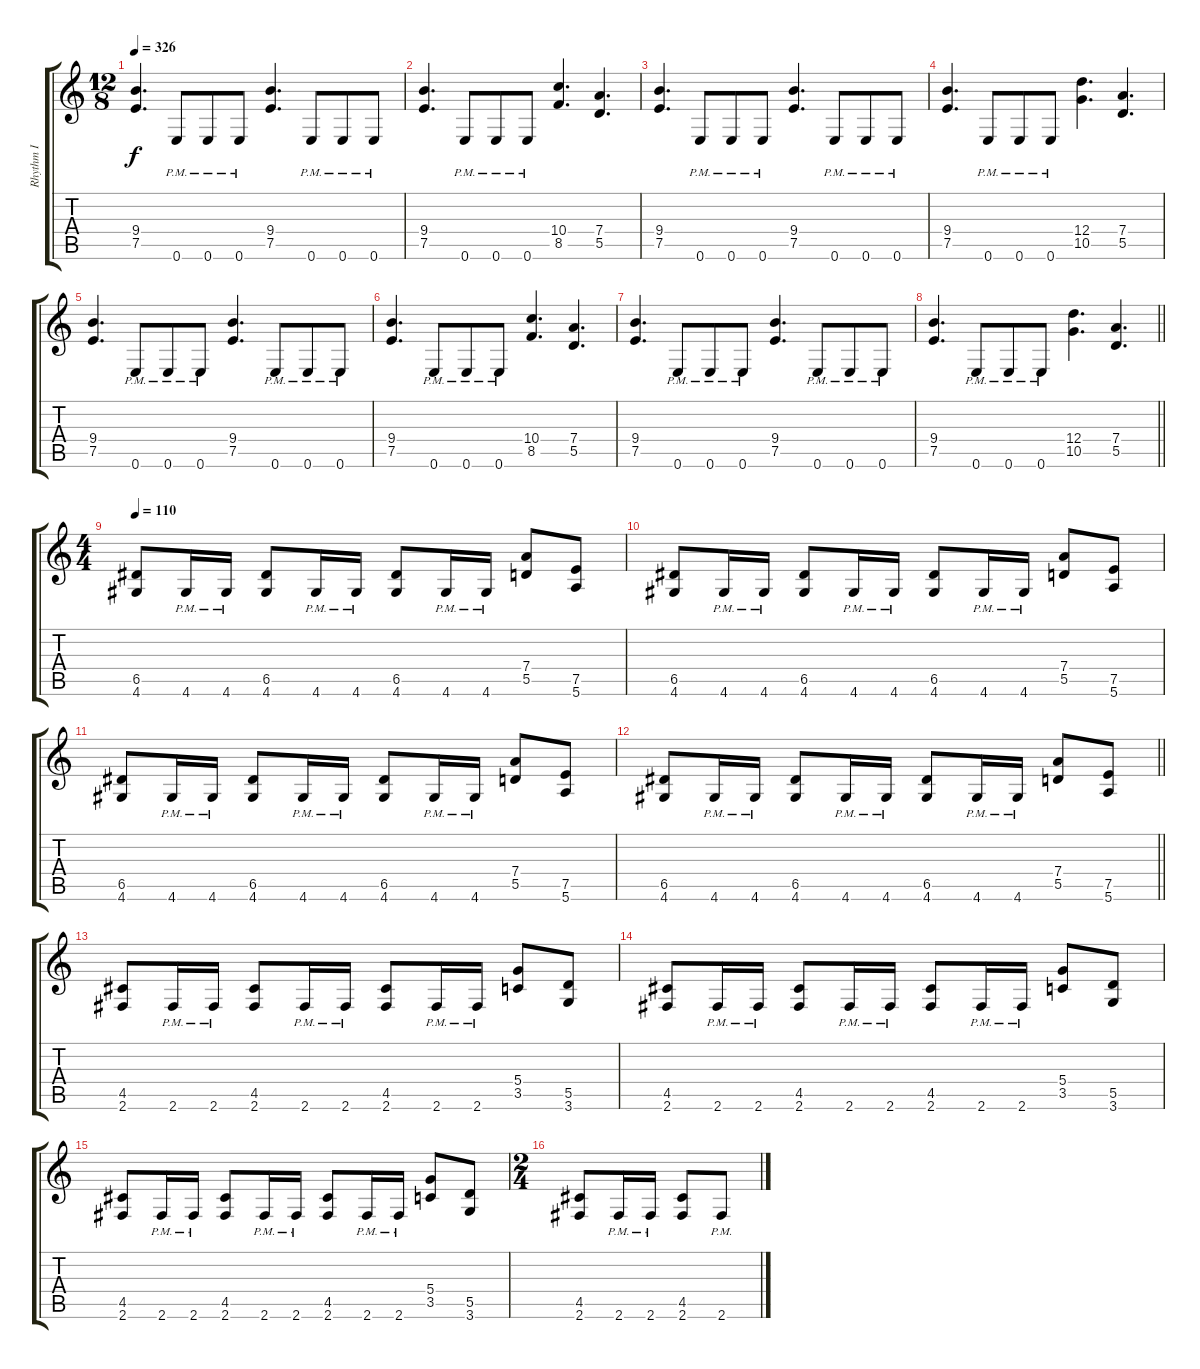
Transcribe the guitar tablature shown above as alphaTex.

\track ("Rhythm I" "Rhythm I") {instrument distortionguitar}
\staff {score tabs}
\tuning (E4 B3 G3 D3 A2 E2) {hide}
\ts (12 8)
\tempo 326
\clef g2
\ks c
(9.4 7.5).4{d dy f} 0.6{pm}.8 0.6{pm}.8 0.6{pm}.8 (9.4 7.5).4{d} 0.6{pm}.8 0.6{pm}.8 0.6{pm}.8 |
(9.4 7.5).4{d} 0.6{pm}.8 0.6{pm}.8 0.6{pm}.8 (10.4 8.5).4{d} (7.4 5.5).4{d} |
(9.4 7.5).4{d} 0.6{pm}.8 0.6{pm}.8 0.6{pm}.8 (9.4 7.5).4{d} 0.6{pm}.8 0.6{pm}.8 0.6{pm}.8 |
(9.4 7.5).4{d} 0.6{pm}.8 0.6{pm}.8 0.6{pm}.8 (12.4 10.5).4{d} (7.4 5.5).4{d} |
(9.4 7.5).4{d} 0.6{pm}.8 0.6{pm}.8 0.6{pm}.8 (9.4 7.5).4{d} 0.6{pm}.8 0.6{pm}.8 0.6{pm}.8 |
(9.4 7.5).4{d} 0.6{pm}.8 0.6{pm}.8 0.6{pm}.8 (10.4 8.5).4{d} (7.4 5.5).4{d} |
(9.4 7.5).4{d} 0.6{pm}.8 0.6{pm}.8 0.6{pm}.8 (9.4 7.5).4{d} 0.6{pm}.8 0.6{pm}.8 0.6{pm}.8 |
\barLineRight lightlight
(9.4 7.5).4{d} 0.6{pm}.8 0.6{pm}.8 0.6{pm}.8 (12.4 10.5).4{d} (7.4 5.5).4{d} |
\ts (4 4)
\tempo 110
(6.5 4.6).8 4.6{pm}.16 4.6{pm}.16 (6.5 4.6).8 4.6{pm}.16 4.6{pm}.16 (6.5 4.6).8 4.6{pm}.16 4.6{pm}.16 (7.4 5.5).8 (7.5 5.6).8 |
(6.5 4.6).8 4.6{pm}.16 4.6{pm}.16 (6.5 4.6).8 4.6{pm}.16 4.6{pm}.16 (6.5 4.6).8 4.6{pm}.16 4.6{pm}.16 (7.4 5.5).8 (7.5 5.6).8 |
(6.5 4.6).8 4.6{pm}.16 4.6{pm}.16 (6.5 4.6).8 4.6{pm}.16 4.6{pm}.16 (6.5 4.6).8 4.6{pm}.16 4.6{pm}.16 (7.4 5.5).8 (7.5 5.6).8 |
\barLineRight lightlight
(6.5 4.6).8 4.6{pm}.16 4.6{pm}.16 (6.5 4.6).8 4.6{pm}.16 4.6{pm}.16 (6.5 4.6).8 4.6{pm}.16 4.6{pm}.16 (7.4 5.5).8 (7.5 5.6).8 |
(4.5 2.6).8 2.6{pm}.16 2.6{pm}.16 (4.5 2.6).8 2.6{pm}.16 2.6{pm}.16 (4.5 2.6).8 2.6{pm}.16 2.6{pm}.16 (5.4 3.5).8 (5.5 3.6).8 |
(4.5 2.6).8 2.6{pm}.16 2.6{pm}.16 (4.5 2.6).8 2.6{pm}.16 2.6{pm}.16 (4.5 2.6).8 2.6{pm}.16 2.6{pm}.16 (5.4 3.5).8 (5.5 3.6).8 |
(4.5 2.6).8 2.6{pm}.16 2.6{pm}.16 (4.5 2.6).8 2.6{pm}.16 2.6{pm}.16 (4.5 2.6).8 2.6{pm}.16 2.6{pm}.16 (5.4 3.5).8 (5.5 3.6).8 |
\ts (2 4)
(4.5 2.6).8 2.6{pm}.16 2.6{pm}.16 (4.5 2.6).8 2.6{pm}.8
